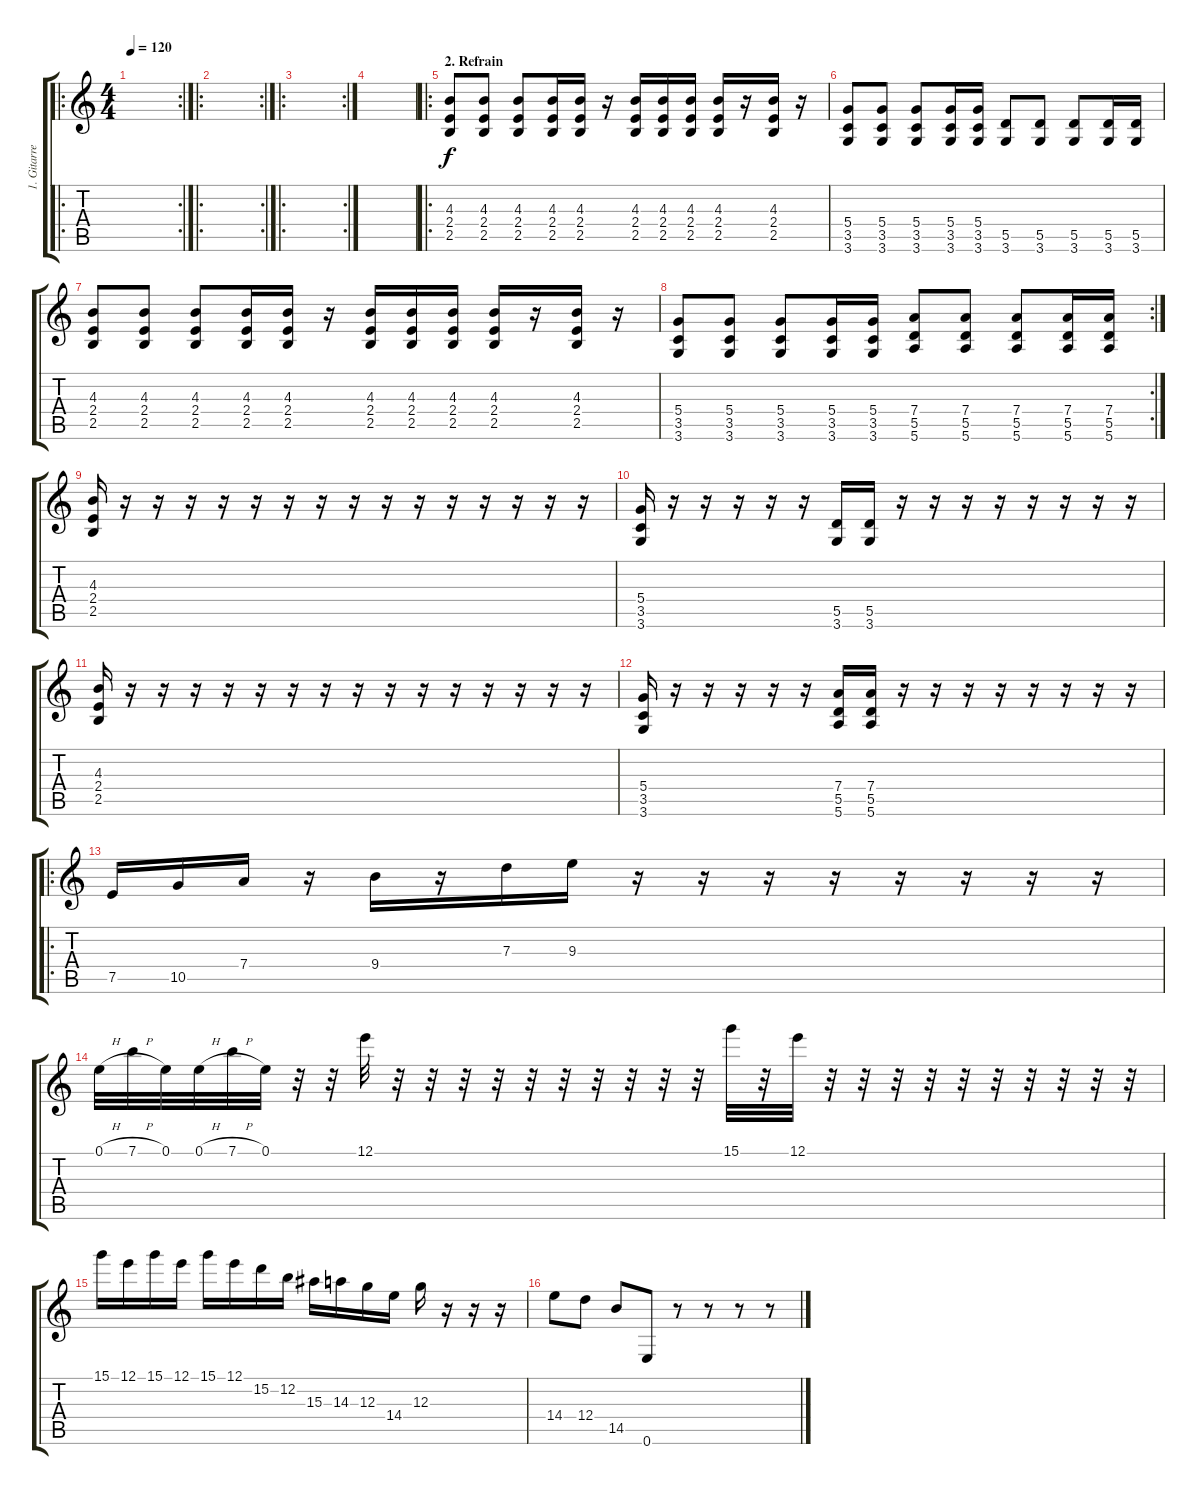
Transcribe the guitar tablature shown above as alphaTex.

\track ("1. Gitarre Zerr" "1. Gitarre") {instrument distortionguitar}
\staff {score tabs}
\tuning (E4 B3 G3 D3 A2 E2) {hide}
\ro
\rc 2
\ts (4 4)
\tempo 120
\clef g2
\ks c
|
\ro
\rc 2
|
\ro
\rc 2
|
|
\ro
\section ("" "2. Refrain")
(4.3 2.4 2.5).8 (4.3 2.4 2.5).8 (4.3 2.4 2.5).8 (4.3 2.4 2.5).16 (4.3 2.4 2.5).16 r.16 (4.3 2.4 2.5).16 (4.3 2.4 2.5).16 (4.3 2.4 2.5).16 (4.3 2.4 2.5).16 r.16 (4.3 2.4 2.5).16 r.16 |
(5.4 3.5 3.6).8 (5.4 3.5 3.6).8 (5.4 3.5 3.6).8 (5.4 3.5 3.6).16 (5.4 3.5 3.6).16 (5.5 3.6).8 (5.5 3.6).8 (5.5 3.6).8 (5.5 3.6).16 (5.5 3.6).16 |
(4.3 2.4 2.5).8 (4.3 2.4 2.5).8 (4.3 2.4 2.5).8 (4.3 2.4 2.5).16 (4.3 2.4 2.5).16 r.16 (4.3 2.4 2.5).16 (4.3 2.4 2.5).16 (4.3 2.4 2.5).16 (4.3 2.4 2.5).16 r.16 (4.3 2.4 2.5).16 r.16 |
\rc 2
(5.4 3.5 3.6).8 (5.4 3.5 3.6).8 (5.4 3.5 3.6).8 (5.4 3.5 3.6).16 (5.4 3.5 3.6).16 (7.4 5.5 5.6).8 (7.4 5.5 5.6).8 (7.4 5.5 5.6).8 (7.4 5.5 5.6).16 (7.4 5.5 5.6).16 |
(4.3 2.4 2.5).16 r.16 r.16 r.16 r.16 r.16 r.16 r.16 r.16 r.16 r.16 r.16 r.16 r.16 r.16 r.16 |
(5.4 3.5 3.6).16 r.16 r.16 r.16 r.16 r.16 (5.5 3.6).16 (5.5 3.6).16 r.16 r.16 r.16 r.16 r.16 r.16 r.16 r.16 |
(4.3 2.4 2.5).16 r.16 r.16 r.16 r.16 r.16 r.16 r.16 r.16 r.16 r.16 r.16 r.16 r.16 r.16 r.16 |
(5.4 3.5 3.6).16 r.16 r.16 r.16 r.16 r.16 (7.4 5.5 5.6).16 (7.4 5.5 5.6).16 r.16 r.16 r.16 r.16 r.16 r.16 r.16 r.16 |
\ro
7.5.16{dy f} 10.5.16 7.4.16 r.16 9.4.16 r.16 7.3.16 9.3.16 r.16 r.16 r.16 r.16 r.16 r.16 r.16 r.16 |
0.1{h}.32 7.1{h}.32 0.1.32 0.1{h}.32 7.1{h}.32 0.1.32 r.32 r.32 12.1.32 r.32 r.32 r.32 r.32 r.32 r.32 r.32 r.32 r.32 r.32 15.1.32 r.32 12.1.32 r.32 r.32 r.32 r.32 r.32 r.32 r.32 r.32 r.32 r.32 |
15.1.16 12.1.16 15.1.16 12.1.16 15.1.16 12.1.16 15.2.16 12.2.16 15.3.16 14.3.16 12.3.16 14.4.16 12.3.16 r.16 r.16 r.16 |
14.4.8 12.4.8 14.5.8 0.6.8 r.8 r.8 r.8 r.8
